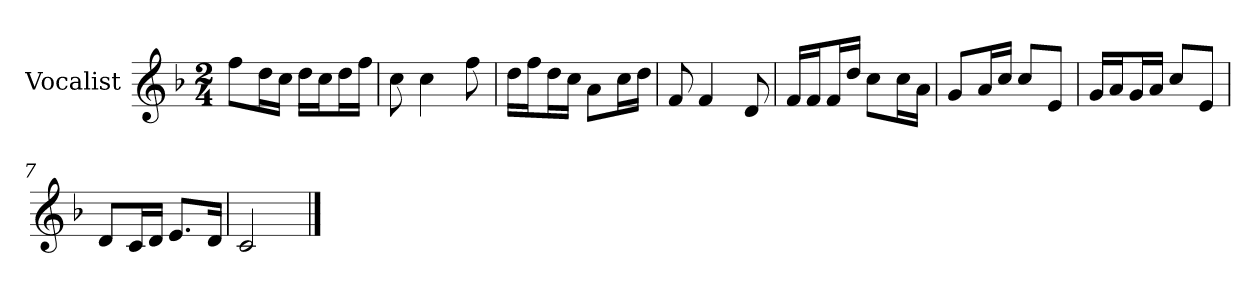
**kern
*part1
*staff1
*I"Vocalist
*k[b-]
*F:
*M2/4
=
8ffL
16ddL
16ccJJ
16ddLL
16ccJ
16ddL
16ffJJ
=1
8cc
4cc
8ff
=2
16ddLL
16ffJ
16ddL
16ccJJ
8aL
16ccL
16ddJJ
=3
8f
4f
8d
=4
16fLL
16fJ
16fL
16ddJJ
8ccL
16ccL
16aJJ
=5
8gL
16aL
16ccJJ
8ccL
8eJ
=6
16gLL
16aJ
16gL
16aJJ
8ccL
8eJ
=7
8dL
16cL
16dJJ
8.eL
16dJk
=8
2c
==
*-
